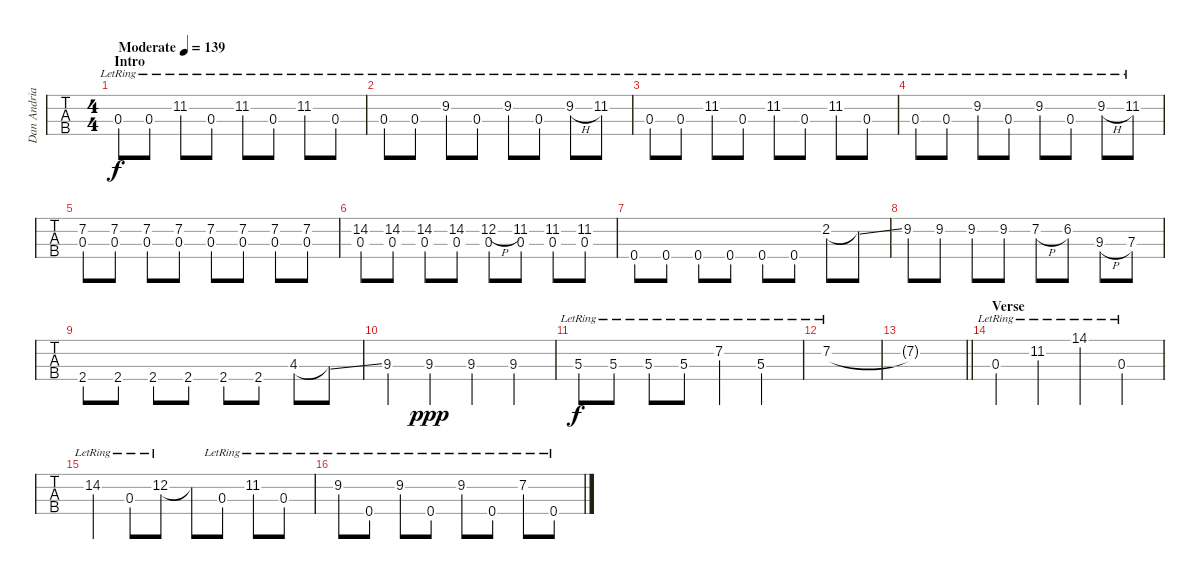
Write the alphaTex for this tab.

\track ("Dan Andriano - Bass" "Dan Andria") {instrument electricbassfinger}
\staff {tabs}
\tuning (G2 D2 A1 E1) {hide}
\ts (4 4)
\section ("" "Intro")
\tempo (139 "Moderate")
\clef f4
\ks a
0.3{lr}.8{dy f instrument electricbassfinger} 0.3{lr}.8 11.2{lr}.8 0.3{lr}.8 11.2{lr}.8 0.3{lr}.8 11.2{lr}.8 0.3{lr}.8 |
0.3{lr}.8 0.3{lr}.8 9.2{lr}.8 0.3{lr}.8 9.2{lr}.8 0.3{lr}.8 9.2{h lr}.8 11.2{lr}.8 |
0.3{lr}.8 0.3{lr}.8 11.2{lr}.8 0.3{lr}.8 11.2{lr}.8 0.3{lr}.8 11.2{lr}.8 0.3{lr}.8 |
0.3{lr}.8 0.3{lr}.8 9.2{lr}.8 0.3{lr}.8 9.2{lr}.8 0.3{lr}.8 9.2{h lr}.8 11.2{lr}.8 |
(7.2 0.3).8 (7.2 0.3).8 (7.2 0.3).8 (7.2 0.3).8 (7.2 0.3).8 (7.2 0.3).8 (7.2 0.3).8 (7.2 0.3).8 |
(14.2 0.3).8 (14.2 0.3).8 (14.2 0.3).8 (14.2 0.3).8 (12.2{h} 0.3).8 (11.2 0.3).8 (11.2 0.3).8 (11.2 0.3).8 |
0.4.8 0.4.8 0.4.8 0.4.8 0.4.8 0.4.8 2.2.8 2.2{ss t}.8 |
9.2.8 9.2.8 9.2.8 9.2.8 7.2{h}.8 6.2.8 9.3{h}.8 7.3.8 |
2.4.8 2.4.8 2.4.8 2.4.8 2.4.8 2.4.8 4.3.8 4.3{ss t}.8 |
9.3.4 9.3.4{dy ppp} 9.3.4 9.3.4 |
5.3{lr}.8{dy f} 5.3{lr}.8 5.3{lr}.8 5.3{lr}.8 7.2{lr}.4 5.3{lr}.4 |
7.2{lr}.1 |
\barLineRight lightlight
7.2{t}.1 |
\section ("" "Verse")
0.3{lr}.4 11.2{lr}.4 14.1{lr}.4 0.3{lr}.4 |
14.2{lr}.4 0.3{lr}.8 12.2{lr}.8 12.2{t}.8 0.3{lr}.8 11.2{lr}.8 0.3{lr}.8 |
9.2{lr}.8 0.4{lr}.8 9.2{lr}.8 0.4{lr}.8 9.2{lr}.8 0.4{lr}.8 7.2{lr}.8 0.4{lr}.8
